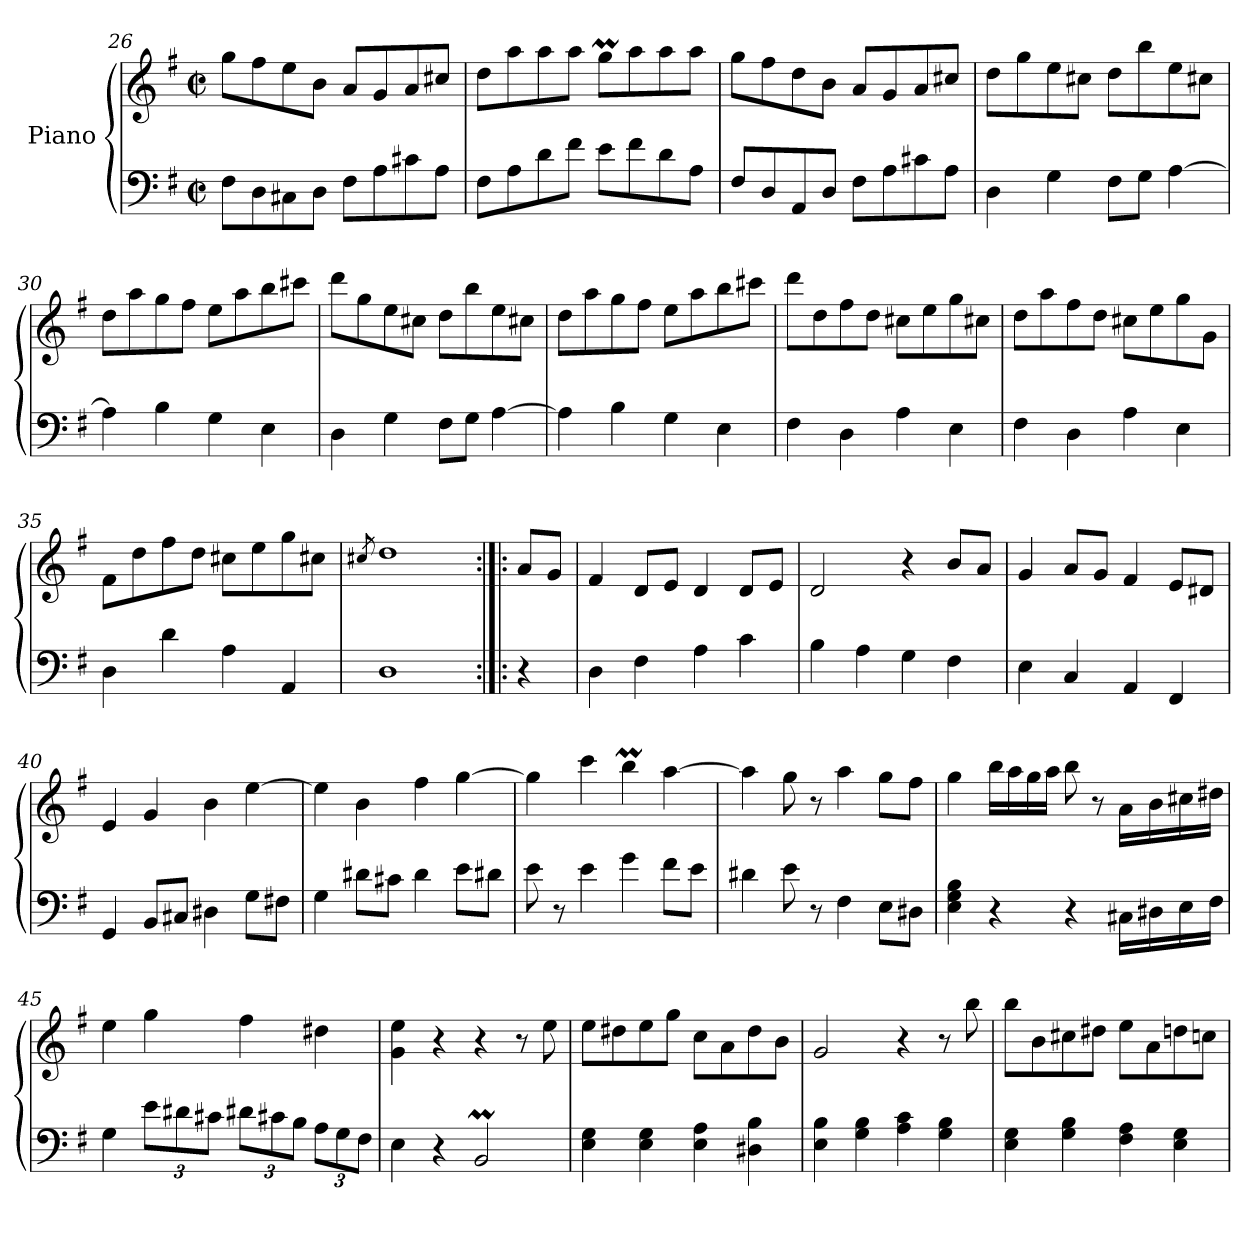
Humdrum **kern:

**kern	**kern
*part1	*part1
*staff2	*staff1
*I"Piano	*
*clefF4	*clefG2
*k[f#]	*k[f#]
*M2/2	*M2/2
*met(c|)	*met(c|)
=26	=26
8F#\L	8gg\L
8D\	8ff#\
8C#X\	8ee\
8D\J	8b\J
8F#\L	8a/L
8A\	8g/
8c#X\	8a/
8A\J	8cc#X/J
=27	=27
8F#\L	8dd\L
8A\	8aa\
8d\	8aa\
8f#\J	8aa\J
8e\L	8ggM\L
8f#\	8aa\
8d\	8aa\
8A\J	8aa\J
=28	=28
8F#/L	8gg\L
8D/	8ff#\
8AA/	8dd\
8D/J	8b\J
8F#\L	8a/L
8A\	8g/
8c#X\	8a/
8A\J	8cc#X/J
!!LO:LB:g=z
=29	=29
4D\	8dd\L
.	8gg\
4G\	8ee\
.	8cc#X\J
8F#\L	8dd\L
8G\J	8bb\
[4A\	8ee\
.	8cc#X\J
=30	=30
4A\]	8dd\L
.	8aa\
4B\	8gg\
.	8ff#\J
4G\	8ee\L
.	8aa\
4E\	8bb\
.	8ccc#X\J
=31	=31
4D\	8ddd\L
.	8gg\
4G\	8ee\
.	8cc#X\J
8F#\L	8dd\L
8G\J	8bb\
[4A\	8ee\
.	8cc#X\J
=32	=32
4A\]	8dd\L
.	8aa\
4B\	8gg\
.	8ff#\J
4G\	8ee\L
.	8aa\
4E\	8bb\
.	8ccc#X\J
!!LO:LB:g=z
=33	=33
4F#\	8ddd\L
.	8dd\
4D\	8ff#\
.	8dd\J
4A\	8cc#X\L
.	8ee\
4E\	8gg\
.	8cc#X\J
=34	=34
4F#\	8dd\L
.	8aa\
4D\	8ff#\
.	8dd\J
4A\	8cc#X\L
.	8ee\
4E\	8gg\
.	8g\J
=35	=35
4D\	8f#\L
.	8dd\
4d\	8ff#\
.	8dd\J
4A\	8cc#X\L
.	8ee\
4AA/	8gg\
.	8cc#X\J
=36	=36
.	8qcc#X/
1D	1dd
!!LO:LB:g=z
=36X1:|!|:	=36X1:|!|:
4r	8a/L
.	8g/J
=37	=37
4D\	4f#/
4F#\	8d/L
.	8e/J
4A\	4d/
4c\	8d/L
.	8e/J
=38	=38
4B\	2d/
4A\	.
4G\	4r
4F#\	8b/L
.	8a/J
=39	=39
4E\	4g/
4C/	8a/L
.	8g/J
4AA/	4f#/
4FF#/	8e/L
.	8d#X/J
=40	=40
4GG/	4e/
8BB/L	4g/
8C#X/J	.
4D#X\	4b\
8G\L	[4ee\
8F#X\J	.
=41	=41
4G\	4ee\]
8d#X\L	4b\
8c#X\J	.
4d#\	4ff#\
8e\L	[4gg\
8d#X\J	.
!!LO:LB:g=z
=42	=42
8e\	4gg\]
8r	.
4e\	4ccc\
4g\	4bbm\
8f#\L	[4aa\
8e\J	.
=43	=43
4d#X\	4aa\]
8e\	8gg\
8r	8r
4F#\	4aa\
8E\L	8gg\L
8D#X\J	8ff#\J
=44	=44
4E\ 4G\ 4B\	4gg\
4r	16bb\LL
.	16aa\
.	16gg\
.	16aa\JJ
4r	8bb\
.	8r
16C#X\LL	16a\LL
16D#X\	16b\
16E\	16cc#X\
16F#\JJ	16dd#X\JJ
=45	=45
4G\	4ee\
*Xbrackettup	*
12e\L	4gg\
12d#X\	.
12c#X\J	.
12d#X\L	4ff#\
12c#X\	.
12B\J	.
12A\L	4dd#X\
12G\	.
12F#\J	.
!!LO:LB:g=z
=46	=46
4E\	4g\ 4ee\
4r	4r
2BBm/	4r
.	8r
.	8ee\
=47	=47
4E\ 4G\	8ee\L
.	8dd#X\
4E\ 4G\	8ee\
.	8gg\J
4E\ 4A\	8cc\L
.	8a\
4D#X\ 4B\	8dd#\
.	8b\J
=48	=48
4E\ 4B\	2g/
4G\ 4B\	.
4A\ 4c\	4r
4G\ 4B\	8r
.	8bb\
=49	=49
4E\ 4G\	8bb\L
.	8b\
4G\ 4B\	8cc#X\
.	8dd#X\J
4F#\ 4A\	8ee\L
.	8a\
4E\ 4G\	8ddn\
.	8ccn\J
=	=
*-	*-
